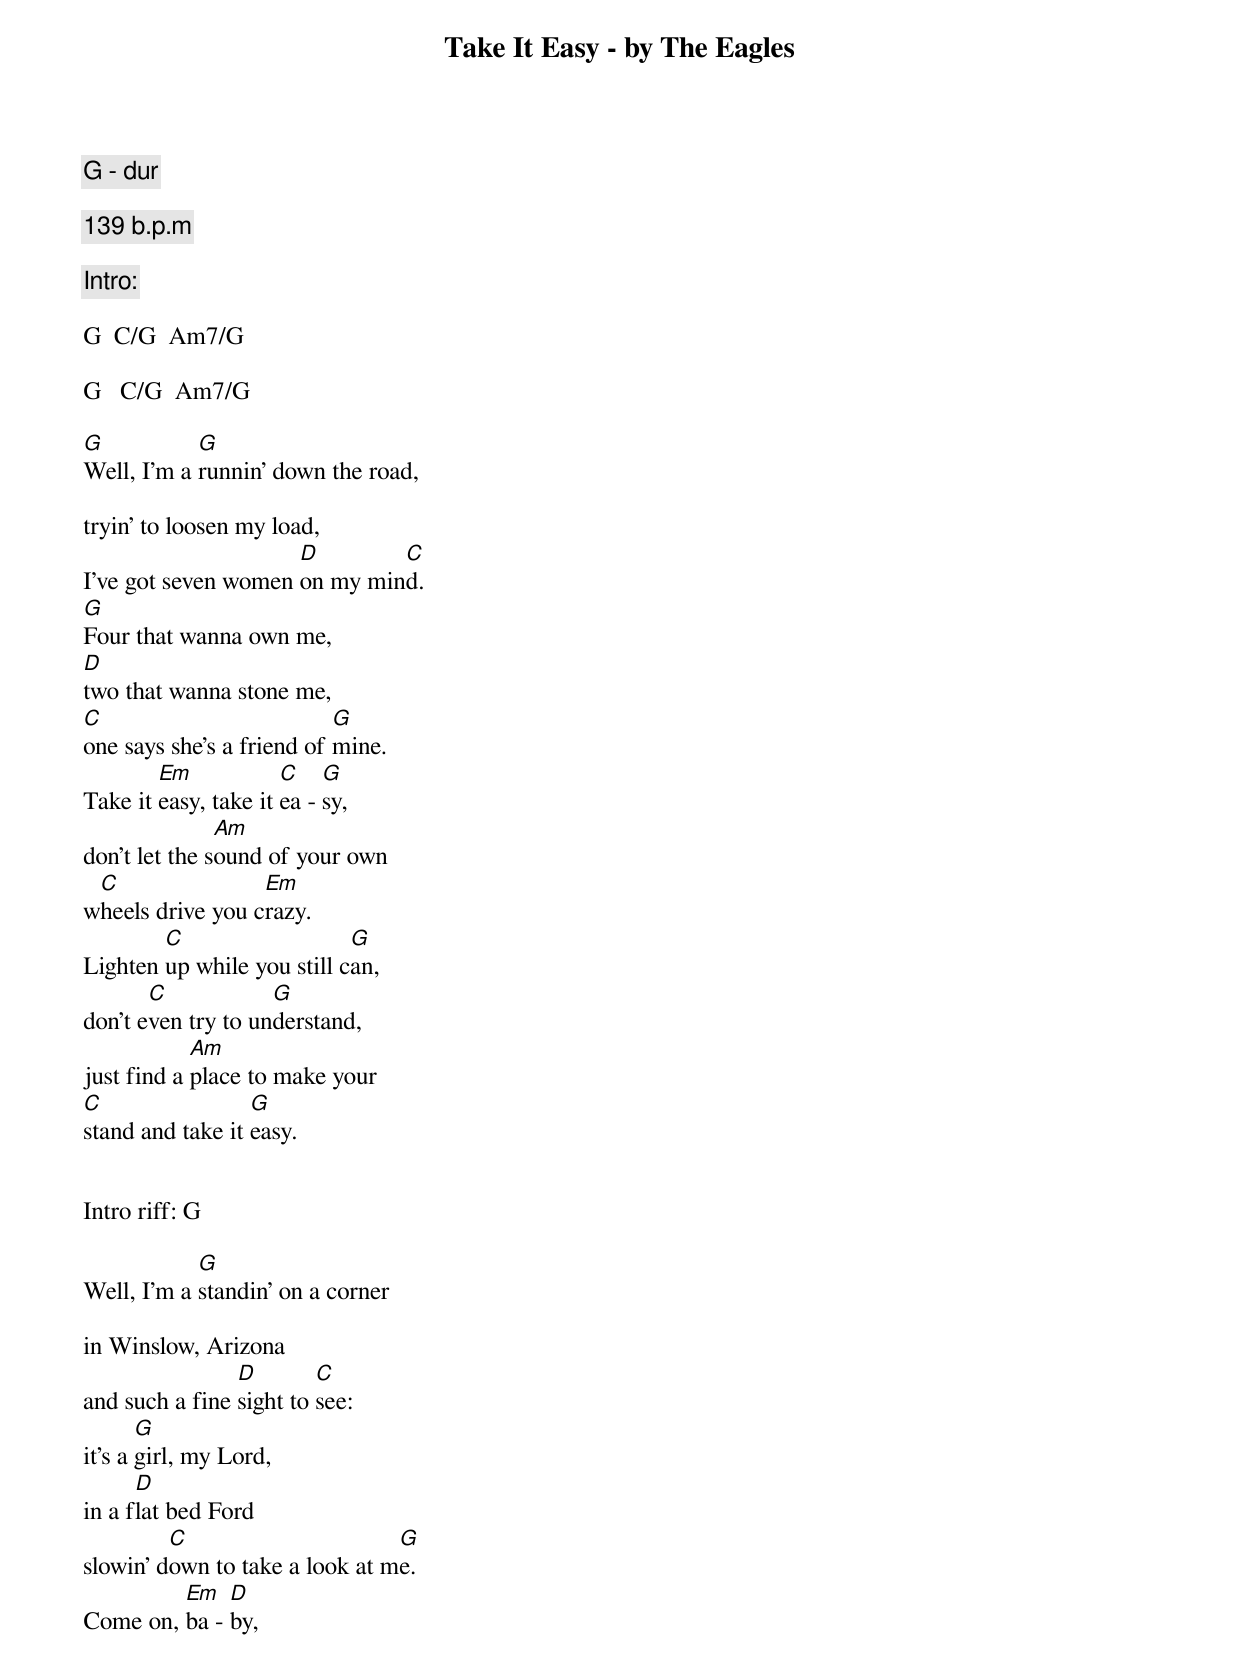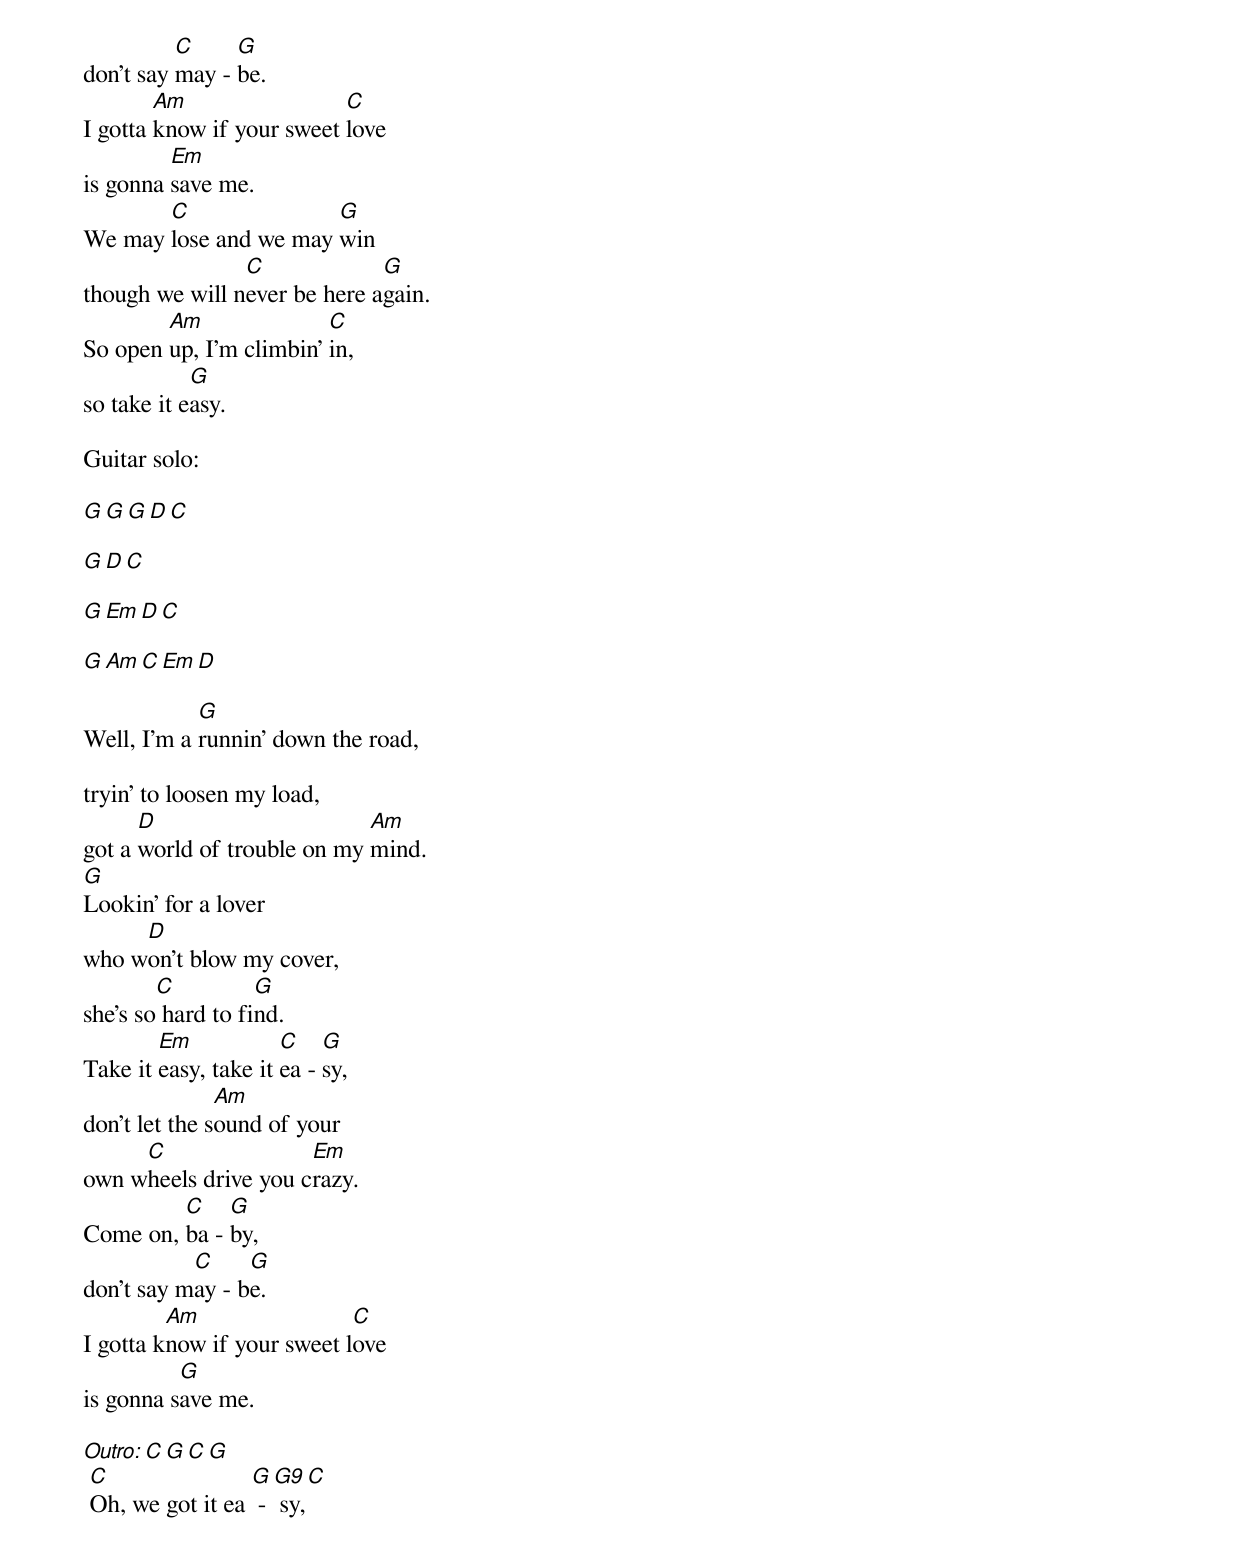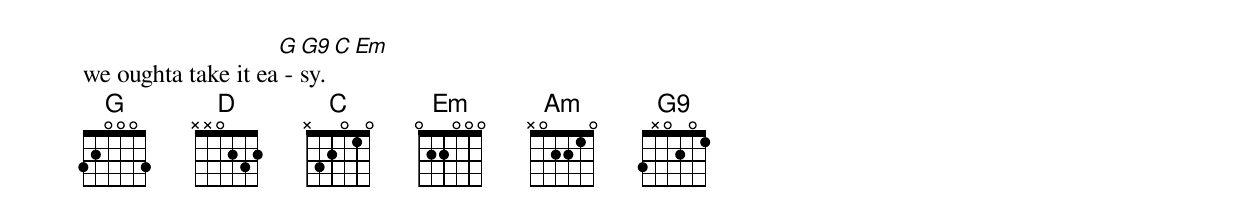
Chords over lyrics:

Take It Easy - by The Eagles

G - dur

139 b.p.m

Intro:

G  C/G  Am7/G

G   C/G  Am7/G

G           G
Well, I'm a runnin' down the road,

tryin' to loosen my load,
	             D        C
I've got seven women on my mind.
G
Four that wanna own me,
D
two that wanna stone me,
C                          G
one says she's a friend of mine.
        Em            C    G
Take it easy, take it ea - sy,
               Am
don't let the sound of your own
 C                Em
wheels drive you crazy.
        C                   G
Lighten up while you still can,
       C            G
don't even try to understand,
            Am
just find a place to make your
C                 G
stand and take it easy.


Intro riff: G

            G
Well, I'm a standin' on a corner

in Winslow, Arizona
                D        C
and such a fine sight to see:
       G
it's a girl, my Lord,
      D
in a flat bed Ford
         C                      G
slowin' down to take a look at me.
         Em   D
Come on, ba - by,
          C     G
don't say may - be.
        Am                 C
I gotta know if your sweet love
         Em
is gonna save me.
       C               G
We may lose and we may win
                C             G
though we will never be here again.
        Am               C
So open up, I'm climbin' in,
            G
so take it easy.

Guitar solo:

G   G   G D C

G    D    C

G    Em   D   C

G   Am    C    Em   D

            G
Well, I'm a runnin' down the road,

tryin' to loosen my load,
      D                      Am
got a world of trouble on my mind.
G
Lookin' for a lover
     D
who won't blow my cover,
        C          G
she's so hard to find.
        Em            C    G
Take it easy, take it ea - sy,
               Am
don't let the sound of your
     C                Em
own wheels drive you crazy.
         C    G
Come on, ba - by,
           C     G
don't say may - be.
         Am                 C
I gotta know if your sweet love
          G
is gonna save me.

Outro:	C  G  C  G
 C                G  G9  C
 Oh, we got it ea  -  sy,
                    G  G9  C   Em
we oughta take it ea - sy.
